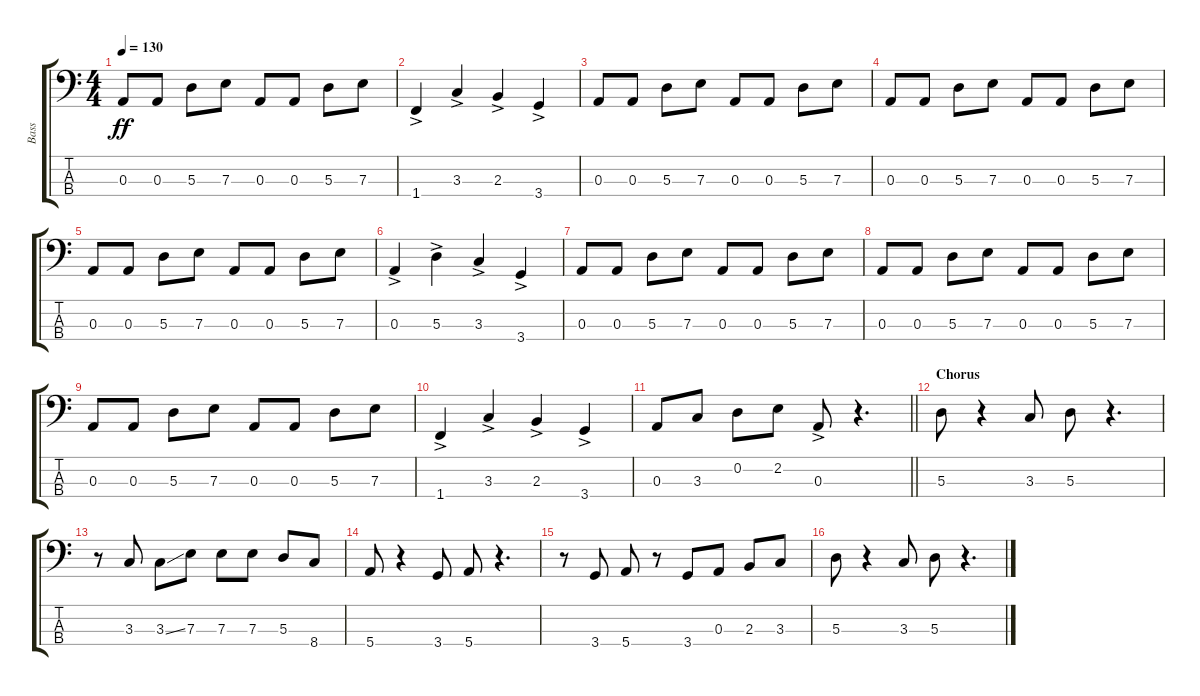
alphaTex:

\track ("Bass" "Bass") {instrument electricbassfinger}
\staff {score tabs}
\tuning (G2 D2 A1 E1) {hide}
\ts (4 4)
\tempo 130
\clef f4
\ks c
0.3.8{dy ff} 0.3.8 5.3.8 7.3.8 0.3.8 0.3.8 5.3.8 7.3.8 |
1.4{ac}.4 3.3{ac}.4 2.3{ac}.4 3.4{ac}.4 |
0.3.8 0.3.8 5.3.8 7.3.8 0.3.8 0.3.8 5.3.8 7.3.8 |
0.3.8 0.3.8 5.3.8 7.3.8 0.3.8 0.3.8 5.3.8 7.3.8 |
0.3.8 0.3.8 5.3.8 7.3.8 0.3.8 0.3.8 5.3.8 7.3.8 |
0.3{ac}.4 5.3{ac}.4 3.3{ac}.4 3.4{ac}.4 |
0.3.8 0.3.8 5.3.8 7.3.8 0.3.8 0.3.8 5.3.8 7.3.8 |
0.3.8 0.3.8 5.3.8 7.3.8 0.3.8 0.3.8 5.3.8 7.3.8 |
0.3.8 0.3.8 5.3.8 7.3.8 0.3.8 0.3.8 5.3.8 7.3.8 |
1.4{ac}.4 3.3{ac}.4 2.3{ac}.4 3.4{ac}.4 |
\barLineRight lightlight
0.3.8 3.3.8 0.2.8 2.2.8 0.3{ac}.8 r.4{d} |
\section ("" "Chorus")
5.3.8 r.4 3.3.8 5.3.8 r.4{d} |
r.8 3.3.8 3.3{ss}.8 7.3.8 7.3.8 7.3.8 5.3.8 8.4.8 |
5.4.8 r.4 3.4.8 5.4.8 r.4{d} |
r.8 3.4.8 5.4.8 r.8 3.4.8 0.3.8 2.3.8 3.3.8 |
5.3.8 r.4 3.3.8 5.3.8 r.4{d}
